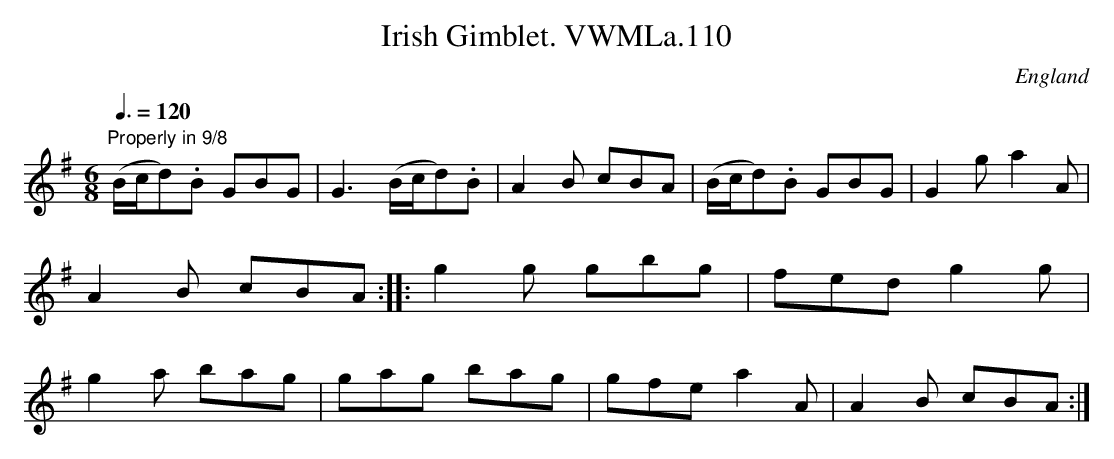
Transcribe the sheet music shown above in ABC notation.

X:1
T:Irish Gimblet. VWMLa.110
O:England
M:6/8
L:1/8
Q:3/8=120
K:G major
"Properly in 9/8"\
(B/c/d).B GBG|G3 (B/c/d).B|A2B cBA|\
(B/c/d).B GBG|G2g a2A|A2B cBA:|\
|:g2g gbg|fed g2g|g2a bag|\
gag bag|gfe a2A|A2B cBA:|
